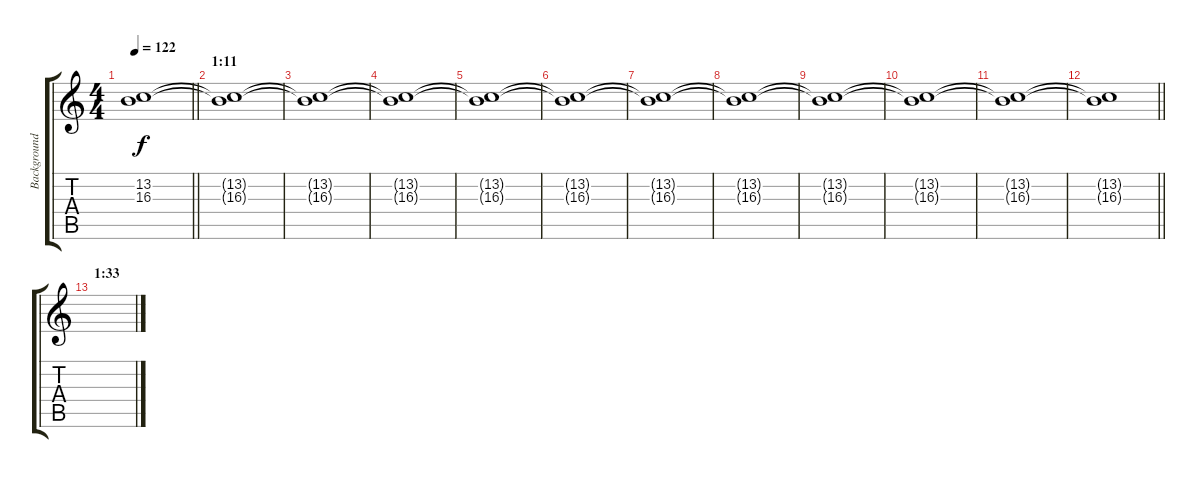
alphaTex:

\track ("Background 2" "Background") {instrument bassoon}
\staff {score tabs}
\tuning (E4 B3 G3 D3 A2 E2) {hide}
\ts (4 4)
\tempo 122
\clef g2
\barLineRight lightlight
\ks c
(13.2{t} 16.3{t}).1{dy f} |
\section ("" "1:11")
(13.2{t} 16.3{t}).1{volume 5} |
(13.2{t} 16.3{t}).1 |
(13.2{t} 16.3{t}).1 |
(13.2{t} 16.3{t}).1 |
(13.2{t} 16.3{t}).1 |
(13.2{t} 16.3{t}).1{volume 3} |
(13.2{t} 16.3{t}).1 |
(13.2{t} 16.3{t}).1 |
(13.2{t} 16.3{t}).1 |
(13.2{t} 16.3{t}).1{volume 0} |
\barLineRight lightlight
(13.2{t} 16.3{t}).1 |
\section ("" "1:33")
